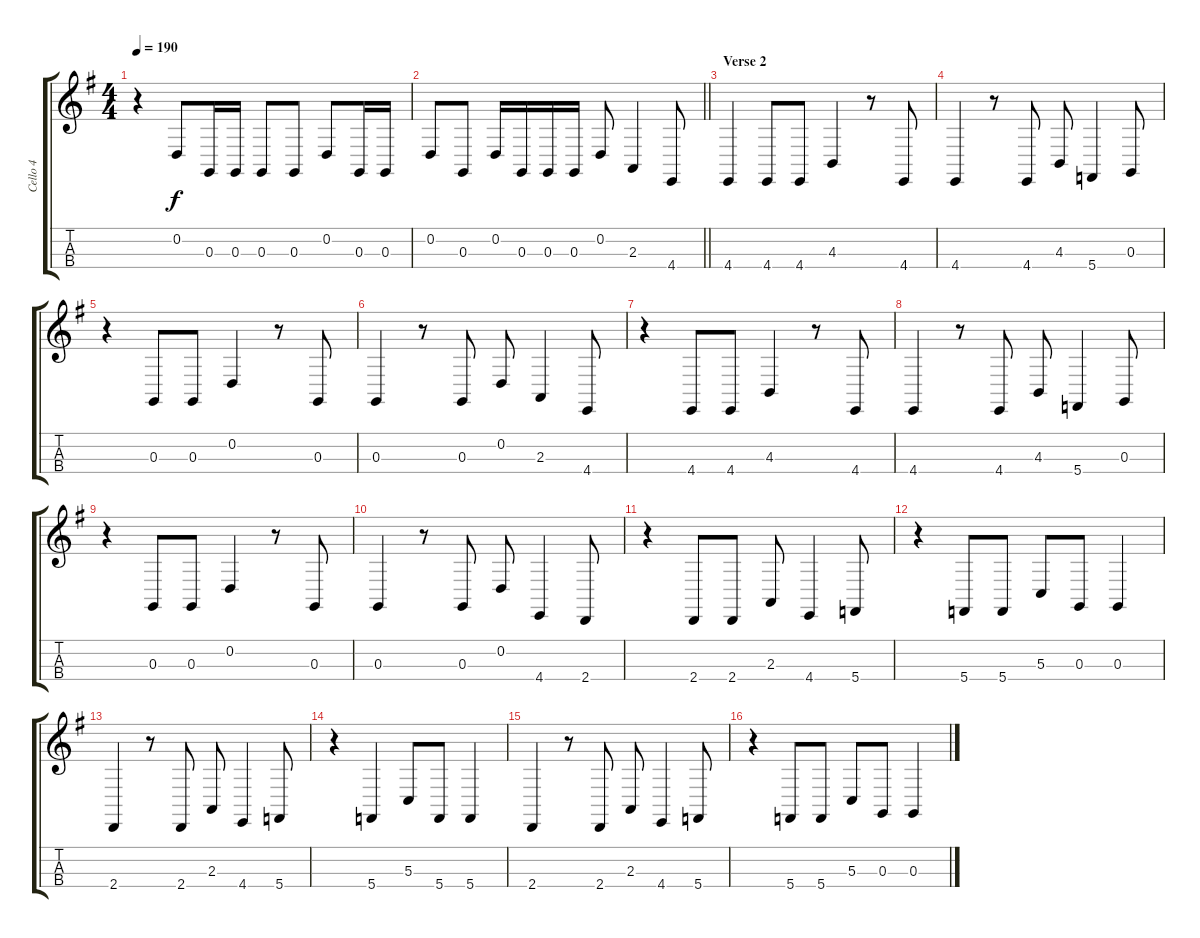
\track ("Cello 4" "Cello 4") {instrument cello}
\staff {score tabs}
\tuning (A3 D3 G2 C2) {hide}
\ts (4 4)
\tempo 190
\clef g2
\ks g
r.4{dy f} 0.2.8 0.3.16 0.3.16 0.3.8 0.3.8 0.2.8 0.3.16 0.3.16 |
\barLineRight lightlight
0.2.8 0.3.8 0.2.16 0.3.16 0.3.16 0.3.16 0.2.8 2.3.4 4.4.8 |
\section ("" "Verse 2")
4.4.4 4.4.8 4.4.8 4.3.4 r.8 4.4.8 |
4.4.4 r.8 4.4.8 4.3.8 5.4.4 0.3.8 |
r.4 0.3.8 0.3.8 0.2.4 r.8 0.3.8 |
0.3.4 r.8 0.3.8 0.2.8 2.3.4 4.4.8 |
r.4 4.4.8 4.4.8 4.3.4 r.8 4.4.8 |
4.4.4 r.8 4.4.8 4.3.8 5.4.4 0.3.8 |
r.4 0.3.8 0.3.8 0.2.4 r.8 0.3.8 |
0.3.4 r.8 0.3.8 0.2.8 4.4.4 2.4.8 |
r.4 2.4.8 2.4.8 2.3.8 4.4.4 5.4.8 |
r.4 5.4.8 5.4.8 5.3.8 0.3.8 0.3.4 |
2.4.4 r.8 2.4.8 2.3.8 4.4.4 5.4.8 |
r.4 5.4.4 5.3.8 5.4.8 5.4.4 |
2.4.4 r.8 2.4.8 2.3.8 4.4.4 5.4.8 |
r.4 5.4.8 5.4.8 5.3.8 0.3.8 0.3.4
